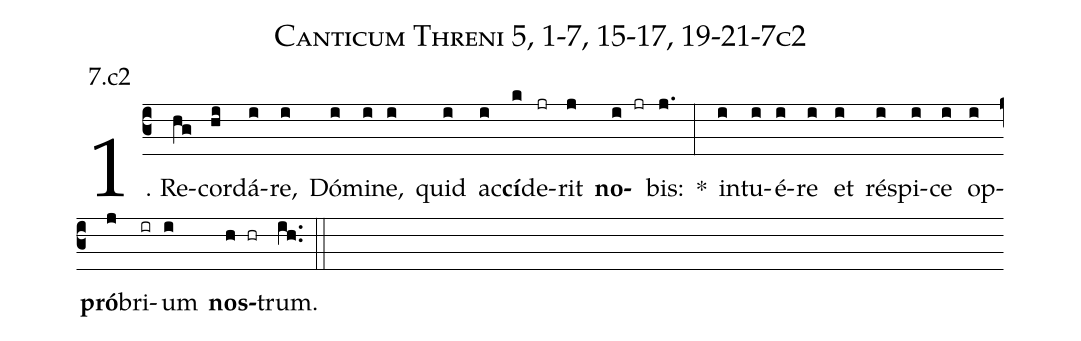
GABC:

name: Canticum Threni 5, 1-7, 15-17, 19-21-7c2;
annotation: 7.c2;
%%
(c3)1. Re(hg)cor(hi)dá(i)re,(i) Dó(i)mi(i)ne,(i) quid(i) ac(i)<b>cí</b>(k)de(jr)rit(j) <b>no</b>(i jr)bis:(j.) *(:) in(i)tu(i)é(i)re(i) et(i) ré(i)spi(i)ce(i) op(i)<b>pró</b>(j)bri(ir)um(i) <b>nos</b>(h hr)trum.(ih..) (::)
